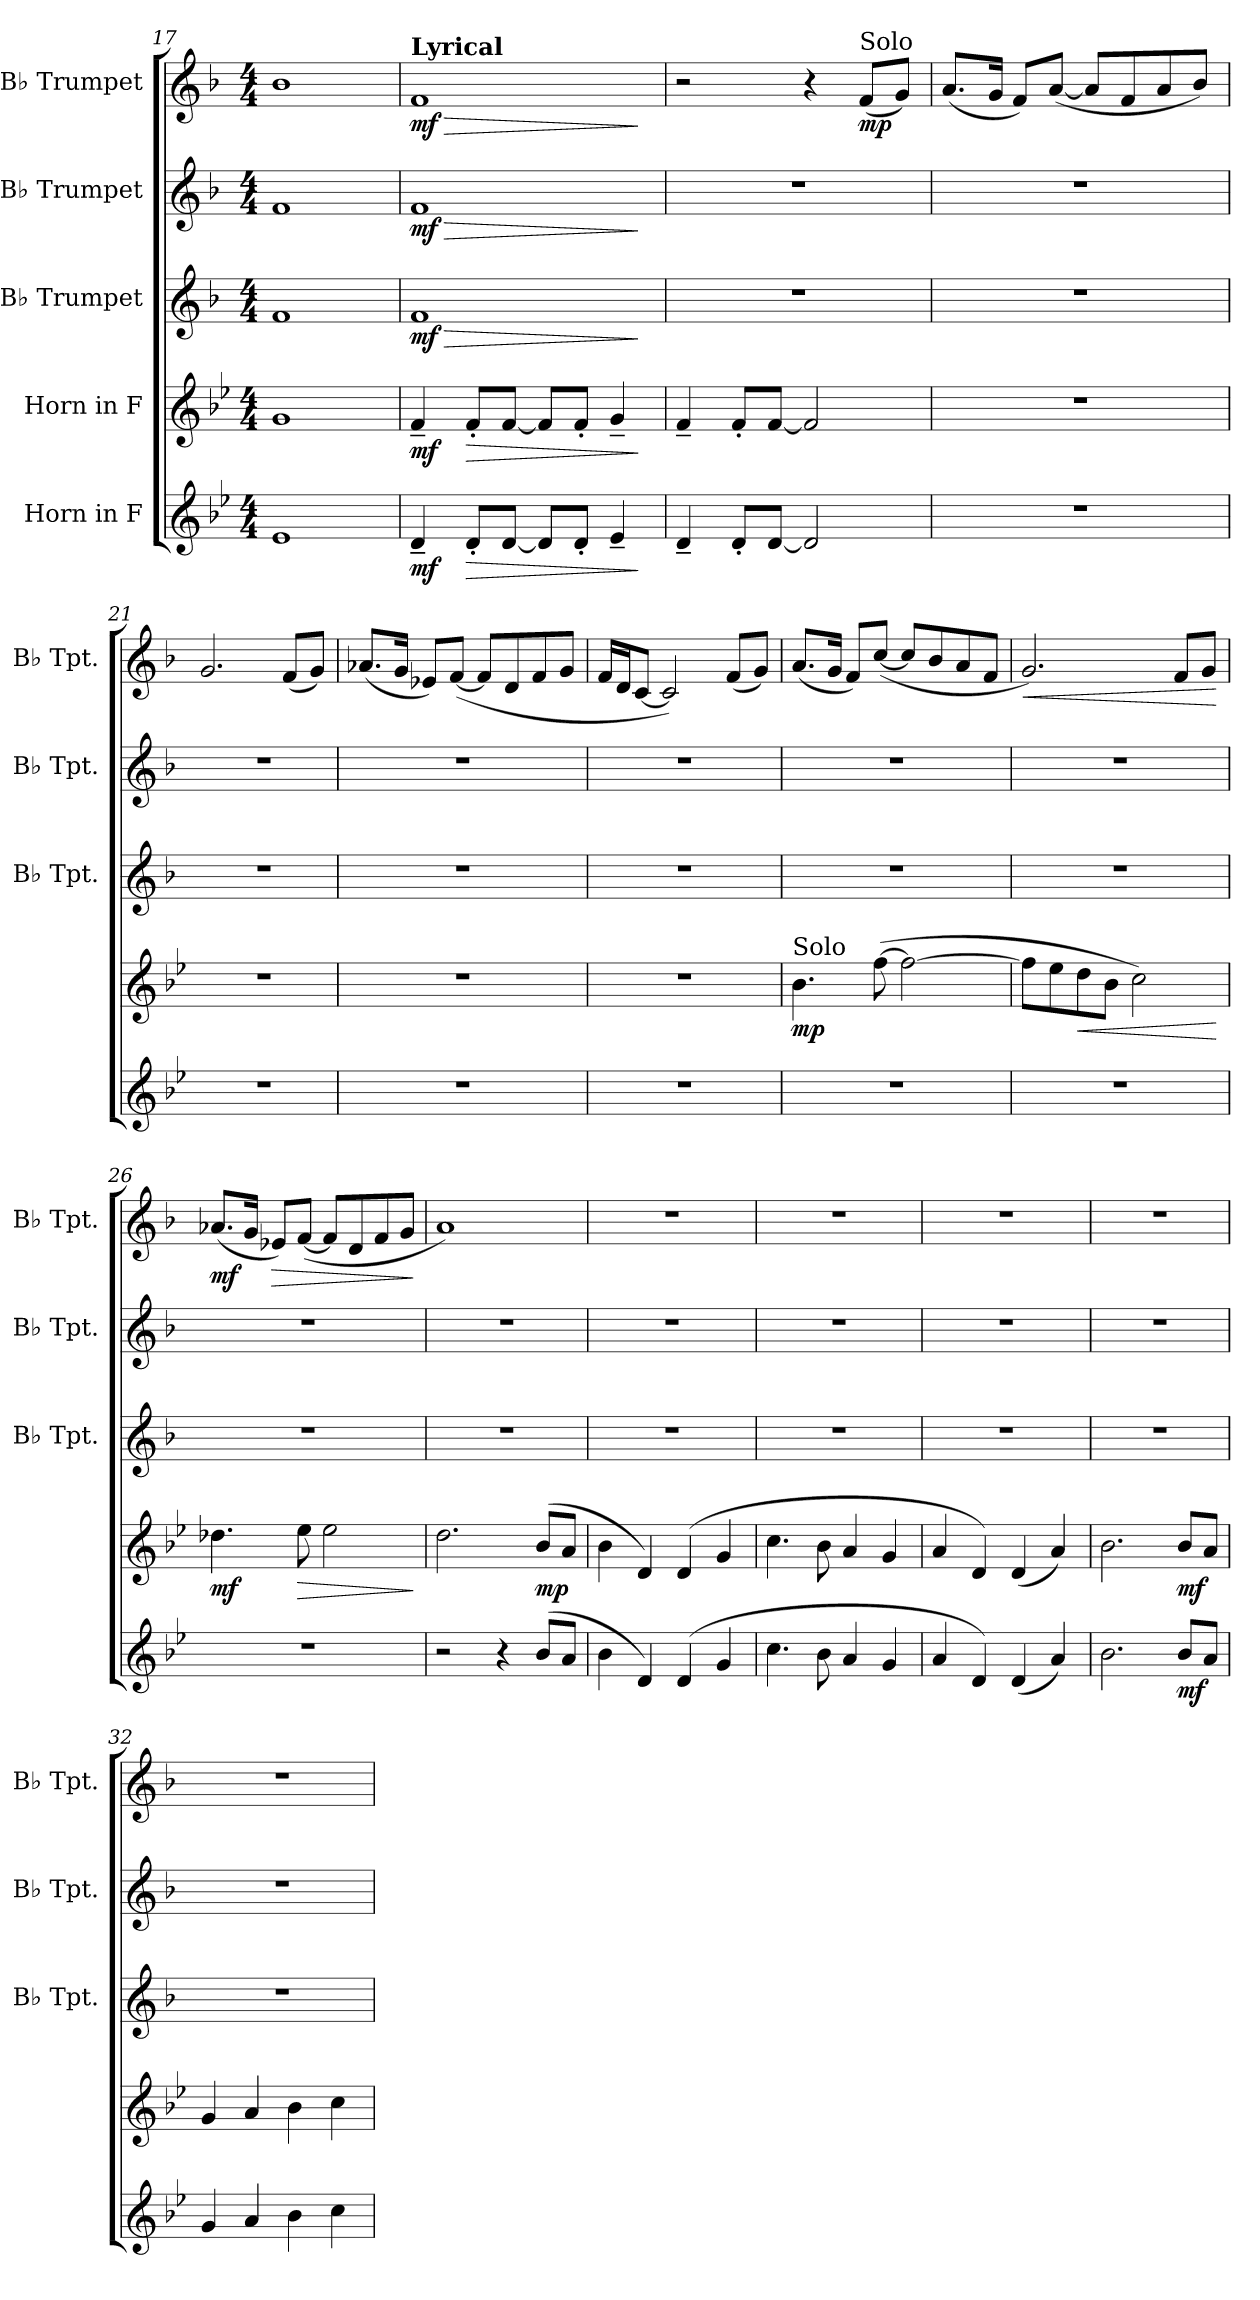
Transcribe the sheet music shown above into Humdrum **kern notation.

**kern	**dynam	**kern	**dynam	**kern	**dynam	**kern	**dynam	**kern	**dynam
*part5	*part5	*part4	*part4	*part3	*part3	*part2	*part2	*part1	*part1
*staff5	*staff5	*staff4	*staff4	*staff3	*staff3	*staff2	*staff2	*staff1	*staff1
*I"Horn in F	*	*I"Horn in F	*	*I"B♭ Trumpet	*	*I"B♭ Trumpet	*	*I"B♭ Trumpet	*
*	*	*	*	*I'B♭ Tpt.	*	*I'B♭ Tpt.	*	*I'B♭ Tpt.	*
*clefG2	*	*clefG2	*	*clefG2	*	*clefG2	*	*clefG2	*
*ITrd4c7	*	*ITrd4c7	*	*ITrd1c2	*	*ITrd1c2	*	*ITrd1c2	*
*k[b-e-a-]	*	*k[b-e-a-]	*	*k[b-e-a-]	*	*k[b-e-a-]	*	*k[b-e-a-]	*
*M4/4	*	*M4/4	*	*M4/4	*	*M4/4	*	*M4/4	*
=17	=17	=17	=17	=17	=17	=17	=17	=17	=17
1A-	.	1c	.	1e-	.	1e-	.	1a-	.
!!LO:LB:g=z
=18	=18	=18	=18	=18	=18	=18	=18	=18	=18
*	*	*	*	*	*	*	*	*MM72	*
!	!	!	!	!	!	!	!	!LO:TX:a:B:t=Lyrical	!
!	!LO:DY:b	!	!LO:DY:b	!	!LO:HP:b	!	!LO:HP:b	!	!LO:HP:b
!	!	!	!	!	!LO:DY:n=1:b	!	!LO:DY:n=1:b	!	!LO:DY:n=1:b
4G~/	mf	4B-~/	mf	1e-	> mf	1e-	> mf	1e-	> mf
!	!LO:HP:b	!	!LO:HP:b	!	!	!	!	!	!
8G'/L	>	8B-'/L	>	.	.	.	.	.	.
[8G/J	.	[8B-/J	.	.	.	.	.	.	.
8G/L]	.	8B-/L]	.	.	.	.	.	.	.
8G'/J	.	8B-'/J	.	.	.	.	.	.	.
4A-~/	.	4c~/	.	.	.	.	.	.	.
.	]	.	]	.	]	.	]	.	]
=19	=19	=19	=19	=19	=19	=19	=19	=19	=19
4G~/	.	4B-~/	.	1r	.	1r	.	2r	.
8G'/L	.	8B-'/L	.	.	.	.	.	.	.
[8G/J	.	[8B-/J	.	.	.	.	.	.	.
2G/]	.	2B-/]	.	.	.	.	.	4r	.
!	!	!	!	!	!	!	!	!LO:TX:a:t=Solo	!
!	!	!	!	!	!	!	!	!	!LO:DY:b
.	.	.	.	.	.	.	.	(<8e-/L	mp
.	.	.	.	.	.	.	.	8f/J)	.
=20	=20	=20	=20	=20	=20	=20	=20	=20	=20
1r	.	1r	.	1r	.	1r	.	(<8.g/L	.
.	.	.	.	.	.	.	.	16f/Jk	.
.	.	.	.	.	.	.	.	8e-/L)	.
.	.	.	.	.	.	.	.	(<[8g/J	.
.	.	.	.	.	.	.	.	8g/L]	.
.	.	.	.	.	.	.	.	8e-/	.
.	.	.	.	.	.	.	.	8g/	.
.	.	.	.	.	.	.	.	8a-/J)	.
=21	=21	=21	=21	=21	=21	=21	=21	=21	=21
1r	.	1r	.	1r	.	1r	.	2.f/	.
.	.	.	.	.	.	.	.	(<8e-/L	.
.	.	.	.	.	.	.	.	8f/J)	.
=22	=22	=22	=22	=22	=22	=22	=22	=22	=22
1r	.	1r	.	1r	.	1r	.	(<8.g-X/L	.
.	.	.	.	.	.	.	.	16f/Jk	.
.	.	.	.	.	.	.	.	8d-X/L)	.
.	.	.	.	.	.	.	.	(<[8e-/J	.
.	.	.	.	.	.	.	.	8e-/L]	.
.	.	.	.	.	.	.	.	8c/	.
.	.	.	.	.	.	.	.	8e-/	.
.	.	.	.	.	.	.	.	8f/J	.
=23	=23	=23	=23	=23	=23	=23	=23	=23	=23
1r	.	1r	.	1r	.	1r	.	16e-/LL	.
.	.	.	.	.	.	.	.	16c/J	.
.	.	.	.	.	.	.	.	[8B-/J	.
.	.	.	.	.	.	.	.	2B-/])	.
.	.	.	.	.	.	.	.	(<8e-/L	.
.	.	.	.	.	.	.	.	8f/J)	.
!!LO:PB:g=z
=24	=24	=24	=24	=24	=24	=24	=24	=24	=24
!	!	!LO:TX:a:t=Solo	!	!	!	!	!	!	!
!	!	!	!LO:DY:b	!	!	!	!	!	!
1r	.	4.e-\	mp	1r	.	1r	.	(<8.g/L	.
.	.	.	.	.	.	.	.	16f/Jk	.
.	.	.	.	.	.	.	.	8e-/L)	.
.	.	(>[8b-\	.	.	.	.	.	(<[8b-/J	.
.	.	2b-\_	.	.	.	.	.	8b-/L]	.
.	.	.	.	.	.	.	.	8a-/	.
.	.	.	.	.	.	.	.	8g/	.
.	.	.	.	.	.	.	.	8e-/J	.
=25	=25	=25	=25	=25	=25	=25	=25	=25	=25
!	!	!	!	!	!	!	!	!	!LO:HP:b
1r	.	8b-\L]	.	1r	.	1r	.	2.f/)	<
.	.	8a-\	.	.	.	.	.	.	.
!	!	!	!LO:HP:b	!	!	!	!	!	!
.	.	8g\	<	.	.	.	.	.	.
.	.	8e-\J	.	.	.	.	.	.	.
.	.	2f\)	.	.	.	.	.	.	.
.	.	.	.	.	.	.	.	8e-/L	.
.	.	.	.	.	.	.	.	8f/J	.
.	.	.	[	.	.	.	.	.	[
=26	=26	=26	=26	=26	=26	=26	=26	=26	=26
!	!	!	!LO:DY:b	!	!	!	!	!	!LO:DY:b
1r	.	4.g-X\	mf	1r	.	1r	.	(<8.g-X/L	mf
.	.	.	.	.	.	.	.	16f/Jk	.
!	!	!	!	!	!	!	!	!	!LO:HP:b
.	.	.	.	.	.	.	.	8d-X/L)	>
!	!	!	!LO:HP:b	!	!	!	!	!	!
.	.	8a-\	>	.	.	.	.	(<[8e-/J	.
.	.	2a-\	.	.	.	.	.	8e-/L]	.
.	.	.	.	.	.	.	.	8c/	.
.	.	.	.	.	.	.	.	8e-/	.
.	.	.	.	.	.	.	.	8f/J	.
.	.	.	]	.	.	.	.	.	]
=27	=27	=27	=27	=27	=27	=27	=27	=27	=27
2r	.	2.g\	.	1r	.	1r	.	1g)	.
4r	.	.	.	.	.	.	.	.	.
!	!	!	!LO:DY:b	!	!	!	!	!	!
(<8e-/L	.	(<8e-/L	mp	.	.	.	.	.	.
8d/J	.	8d/J	.	.	.	.	.	.	.
=28	=28	=28	=28	=28	=28	=28	=28	=28	=28
4e-\	.	4e-\	.	1r	.	1r	.	1r	.
4G/)	.	4G/)	.	.	.	.	.	.	.
(>4G/	.	(>4G/	.	.	.	.	.	.	.
4c/	.	4c/	.	.	.	.	.	.	.
=29	=29	=29	=29	=29	=29	=29	=29	=29	=29
4.f\	.	4.f\	.	1r	.	1r	.	1r	.
8e-\	.	8e-\	.	.	.	.	.	.	.
4d/	.	4d/	.	.	.	.	.	.	.
4c/	.	4c/	.	.	.	.	.	.	.
=30	=30	=30	=30	=30	=30	=30	=30	=30	=30
4d/	.	4d/	.	1r	.	1r	.	1r	.
4G/)	.	4G/)	.	.	.	.	.	.	.
(<4G/	.	(<4G/	.	.	.	.	.	.	.
4d/)	.	4d/)	.	.	.	.	.	.	.
!!LO:LB:g=z
=31	=31	=31	=31	=31	=31	=31	=31	=31	=31
2.e-\	.	2.e-\	.	1r	.	1r	.	1r	.
!	!LO:DY:b	!	!LO:DY:b	!	!	!	!	!	!
8e-/L	mf	8e-/L	mf	.	.	.	.	.	.
8d/J	.	8d/J	.	.	.	.	.	.	.
=32	=32	=32	=32	=32	=32	=32	=32	=32	=32
4c/	.	4c/	.	1r	.	1r	.	1r	.
4d/	.	4d/	.	.	.	.	.	.	.
4e-\	.	4e-\	.	.	.	.	.	.	.
4f\	.	4f\	.	.	.	.	.	.	.
=	=	=	=	=	=	=	=	=	=
*-	*-	*-	*-	*-	*-	*-	*-	*-	*-
